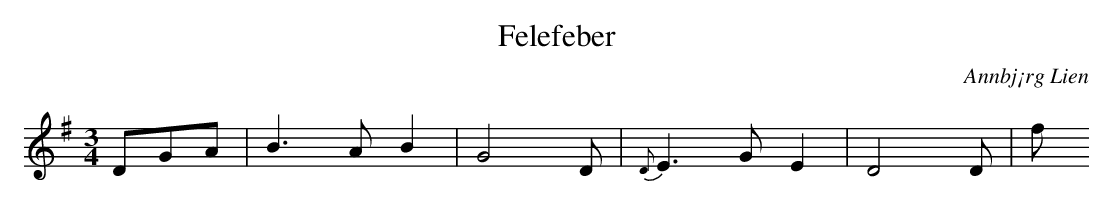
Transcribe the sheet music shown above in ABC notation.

X:1
T:Felefeber
C:Annbj¡rg Lien
M:3/4
L:1/8
Q:90
K:G
DGA| B3A B2 | G4 D | {D}E3G E2 | D4 D | f
